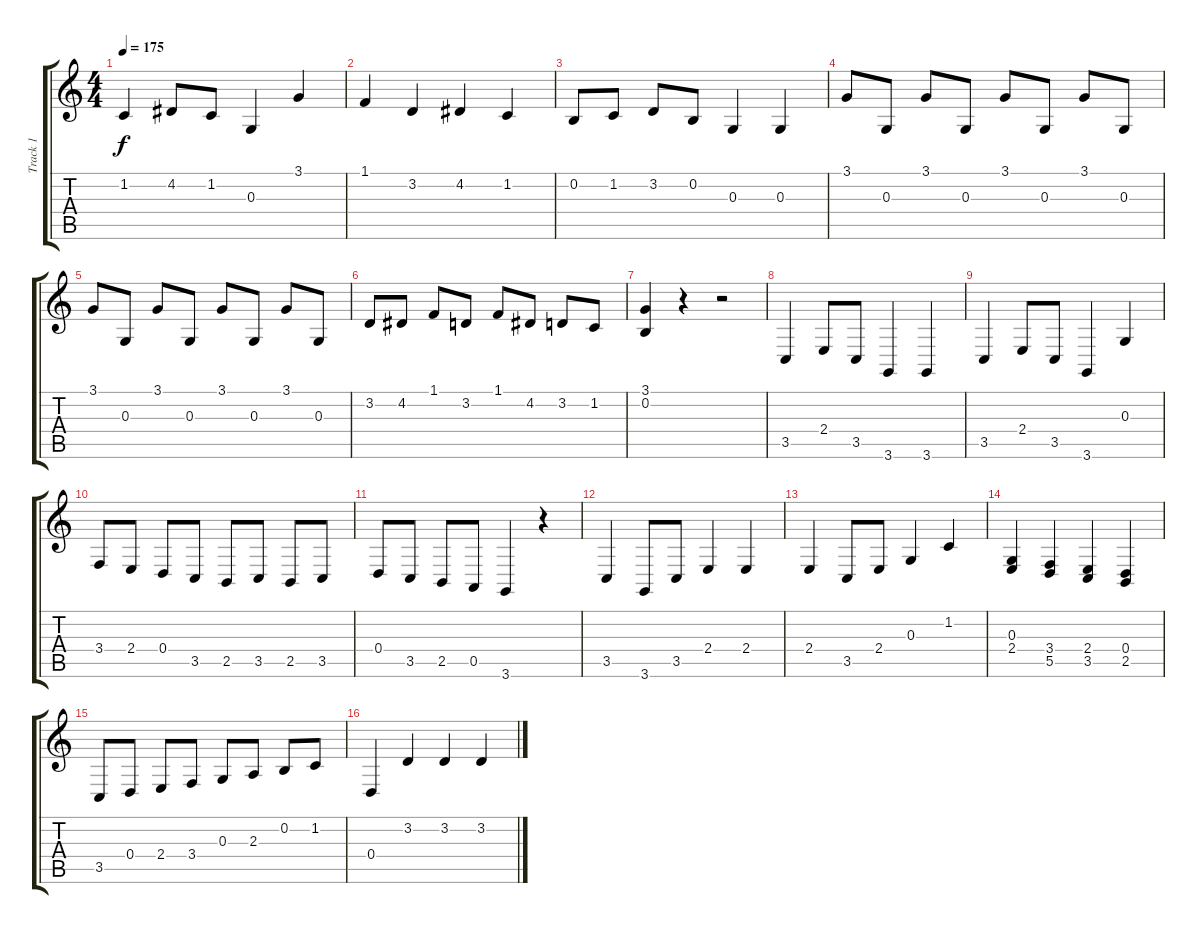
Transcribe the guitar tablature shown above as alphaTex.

\track ("Track 1" "Track 1") {instrument brightacousticpiano}
\staff {score tabs}
\tuning (E4 B3 G3 D3 A2 E2) {hide}
\ts (4 4)
\tempo 175
\clef g2
\ks c
1.2.4{dy f} 4.2.8 1.2.8 0.3.4 3.1.4 |
1.1.4 3.2.4 4.2.4 1.2.4 |
0.2.8 1.2.8 3.2.8 0.2.8 0.3.4 0.3.4 |
3.1.8 0.3.8 3.1.8 0.3.8 3.1.8 0.3.8 3.1.8 0.3.8 |
3.1.8 0.3.8 3.1.8 0.3.8 3.1.8 0.3.8 3.1.8 0.3.8 |
3.2.8 4.2.8 1.1.8 3.2.8 1.1.8 4.2.8 3.2.8 1.2.8 |
(3.1 0.2).4 r.4 r.2 |
3.5.4 2.4.8 3.5.8 3.6.4 3.6.4 |
3.5.4 2.4.8 3.5.8 3.6.4 0.3.4 |
3.4.8 2.4.8 0.4.8 3.5.8 2.5.8 3.5.8 2.5.8 3.5.8 |
0.4.8 3.5.8 2.5.8 0.5.8 3.6.4 r.4 |
3.5.4 3.6.8 3.5.8 2.4.4 2.4.4 |
2.4.4 3.5.8 2.4.8 0.3.4 1.2.4 |
(0.3 2.4).4 (3.4 5.5).4 (2.4 3.5).4 (0.4 2.5).4 |
3.5.8 0.4.8 2.4.8 3.4.8 0.3.8 2.3.8 0.2.8 1.2.8 |
0.4.4 3.2.4 3.2.4 3.2.4
